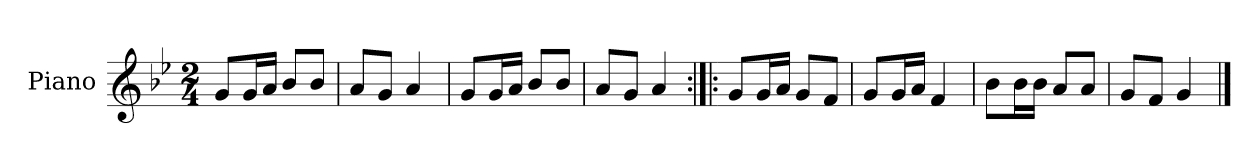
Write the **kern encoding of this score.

**kern
*part1
*staff1
*I"Piano
*I'Pno.
*clefG2
*k[b-e-]
*M2/4
=1
8g/L
16g/L
16a/JJ
8b-/L
8b-/J
=2
8a/L
8g/J
4a/
=3
8g/L
16g/L
16a/JJ
8b-/L
8b-/J
=4
8a/L
8g/J
4a/
=5:|!|:
8g/L
16g/L
16a/JJ
8g/L
8f/J
=6
8g/L
16g/L
16a/JJ
4f/
=7
8b-\L
16b-\L
16b-\JJ
8a/L
8a/J
=8
8g/L
8f/J
4g/
==
*-
